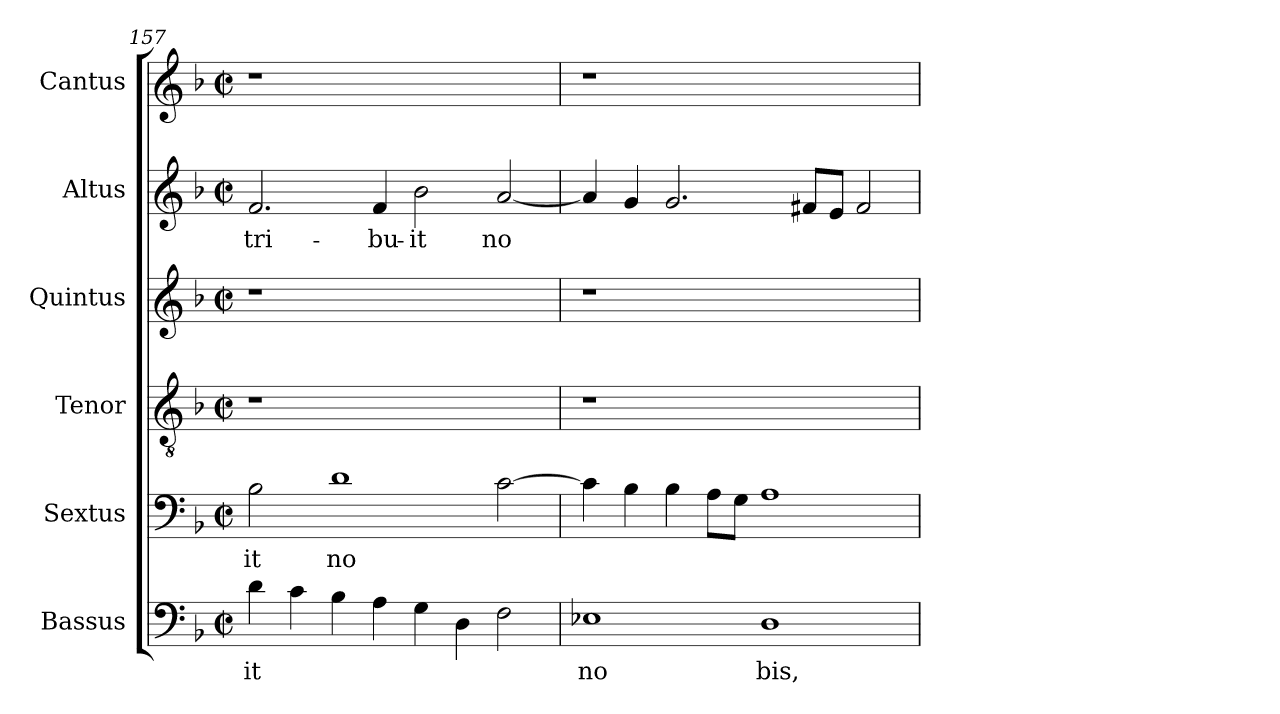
**kern	**text	**kern	**text	**kern	**kern	**kern	**text	**kern
*part6	*part6	*part5	*part5	*part4	*part3	*part2	*part2	*part1
*staff6	*staff6	*staff5	*staff5	*staff4	*staff3	*staff2	*staff2	*staff1
*I"Bassus	*	*I"Sextus	*	*I"Tenor	*I"Quintus	*I"Altus	*	*I"Cantus
*I'Bassus	*	*I'Sextus	*	*I'Tenor	*I'Quintus	*I'Altus	*	*I'Cantus
*clefF4	*	*clefF4	*	*clefGv2	*clefG2	*clefG2	*	*clefG2
*k[b-]	*	*k[b-]	*	*k[b-]	*k[b-]	*k[b-]	*	*k[b-]
*F:	*	*F:	*	*F:	*F:	*F:	*	*F:
*M2/2	*	*M2/2	*	*M2/2	*M2/2	*M2/2	*	*M2/2
*met(c|)	*	*met(c|)	*	*met(c|)	*met(c|)	*met(c|)	*	*met(c|)
=157	=157	=157	=157	=157	=157	=157	=157	=157
!	!LO:LY:b:cj	!	!LO:LY:b:cj	!	!	!	!LO:LY:b:cj	!
4d\	it	2B-\	it	1r	1r	2.f/	-tri-	1r
!	!LO:LY:b:cj	!	!	!	!	!	!	!
4c\	.	.	.	.	.	.	.	.
!	!LO:LY:b:cj	!	!LO:LY:b:cj	!	!	!	!	!
4B-\	.	1d	no	.	.	.	.	.
!	!LO:LY:b:cj	!	!	!	!	!	!LO:LY:b:cj	!
4A\	.	.	.	.	.	4f/	-bu-	.
!	!LO:LY:b:cj	!	!	!	!	!	!LO:LY:b:cj	!
4G\	.	.	.	1ryy	1ryy	2b-\	-it	1ryy
!	!LO:LY:b:cj	!	!	!	!	!	!	!
4D\	.	.	.	.	.	.	.	.
!	!LO:LY:b:cj	!	!LO:LY:b:cj	!	!	!	!LO:LY:b:cj	!
2F\	.	[>2c\	.	.	.	[<2a/	no-	.
=158	=158	=158	=158	=158	=158	=158	=158	=158
!	!LO:LY:b:cj	!	!LO:LY:b:cj	!	!	!	!LO:LY:b:cj	!
1E-X	no	4c\]	.	1r	1r	4a/]	--	1r
!	!	!	!LO:LY:b:cj	!	!	!	!LO:LY:b:cj	!
.	.	4B-\	.	.	.	4g/	--	.
!	!	!	!LO:LY:b:cj	!	!	!	!LO:LY:b:cj	!
.	.	4B-\	.	.	.	2.g/	--	.
!	!	!	!LO:LY:b:cj	!	!	!	!	!
.	.	8A\L	.	.	.	.	.	.
!	!	!	!LO:LY:b:cj	!	!	!	!	!
.	.	8G\J	.	.	.	.	.	.
!	!LO:LY:b:cj	!	!LO:LY:b:cj	!	!	!	!	!
1D	bis,	1A	.	1ryy	1ryy	.	.	1ryy
!	!	!	!	!	!	!	!LO:LY:b:cj	!
.	.	.	.	.	.	8f#/L	--	.
!	!	!	!	!	!	!	!LO:LY:b:cj	!
.	.	.	.	.	.	8e/J	--	.
!	!	!	!	!	!	!	!LO:LY:b:cj	!
.	.	.	.	.	.	2f#/	--	.
=	=	=	=	=	=	=	=	=
*-	*-	*-	*-	*-	*-	*-	*-	*-
